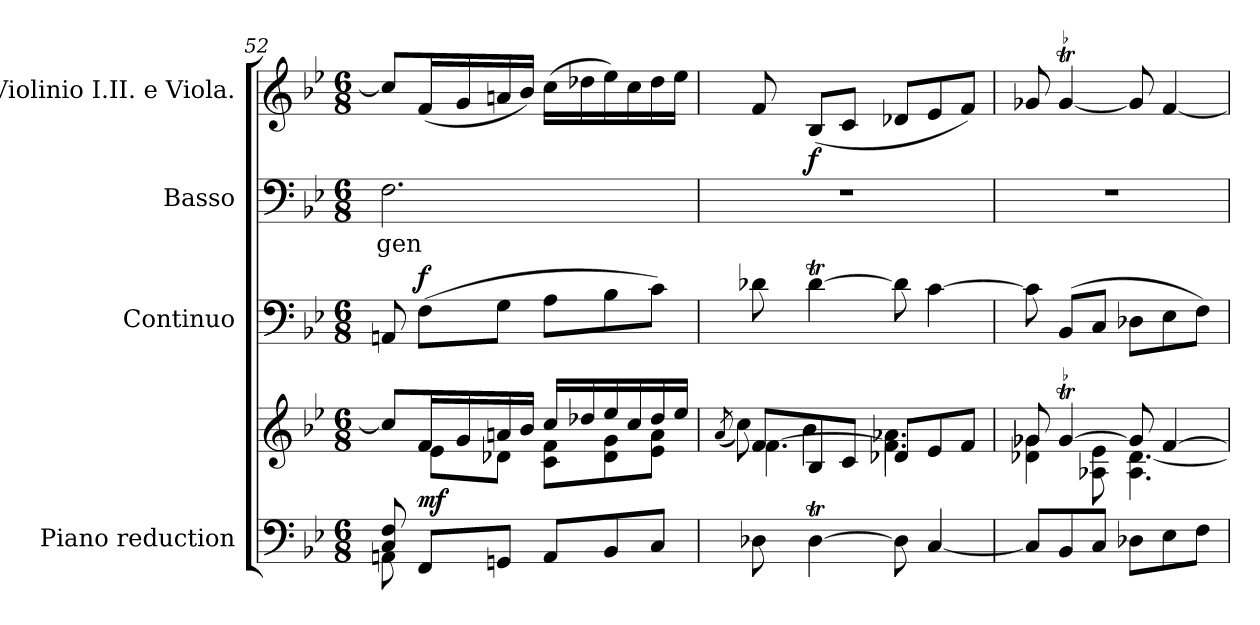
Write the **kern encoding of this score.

**kern	**kern	**dynam	**kern	**dynam	**kern	**text	**kern	**dynam
*part4	*part4	*part4	*part3	*part3	*part2	*part2	*part1	*part1
*staff5	*staff4	*staff4/5	*staff3	*staff3	*staff2	*staff2	*staff1	*staff1
*I"Piano reduction	*	*	*I"Continuo	*	*I"Basso	*	*I"Violinio I.II. e Viola.	*
*I'Pno	*	*	*	*	*	*	*	*
*clefF4	*clefG2	*	*clefF4	*	*clefF4	*	*clefG2	*
*k[b-e-]	*k[b-e-]	*	*k[b-e-]	*	*k[b-e-]	*	*k[b-e-]	*
*M6/8	*M6/8	*	*M6/8	*	*M6/8	*	*M6/8	*
=52	=52	=52	=52	=52	=52	=52	=52	=52
*^	*^	*	*	*	*	*	*	*
!	!	!	!	!	!	!	!	!LO:LY:b	!	!
8C/ 8F/	8AAn\	8cc/L]	8ryy	.	8AAn/	.	2.F\	-gen	8cc/L]	.
!	!	!	!	!LO:DY:a=2	!	!LO:DY:a	!	!	!	!
2ryy	8FF/L	16f/L	8e-\L	mf	(>8F\L	f	.	.	(<16f/L	.
.	.	16g/	.	.	.	.	.	.	16g/	.
.	8GGn/J	16an/	8d-X\J	.	8G\J	.	.	.	16an/	.
.	.	16b-/JJ	.	.	.	.	.	.	16b-/JJ)	.
.	8AA/L	16cc/LL	8c\ 8f\L	.	8A\L	.	.	.	(>16cc\LL	.
.	.	16dd-X/	.	.	.	.	.	.	16dd-X\	.
.	8BB-/	16ee-/	8d-\ 8g\	.	8B-\	.	.	.	16ee-\)	.
.	.	16cc/	.	.	.	.	.	.	16cc\	.
8ryy	8C/J	16dd-/	8e-\ 8a\J	.	8c\J)	.	.	.	16dd-\	.
.	.	16ee-/JJ	.	.	.	.	.	.	16ee-\JJ	.
*v	*v	*	*	*	*	*	*	*	*	*
!!LO:PB:g=z
=53	=53	=53	=53	=53	=53	=53	=53	=53	=53
.	.	(<8qa/	.	.	.	.	.	.	.
*	*	*^	*	*	*	*	*	*	*
8D-X\	8f/L	8cc\)	[4.f\	.	8d-X\	.	2.r	.	8f/	.
!	!	!	!	!	!	!	!	!	!	!LO:DY:b
[4D-T\	8B-/	4b-\	.	.	[4d-T\	.	.	.	(<8B-/L	f
.	8c/J	.	.	.	.	.	.	.	8c/J	.
8D-\]	8d-X/L	4.a-X\	4.f\]	.	8d-\]	.	.	.	8d-X/L	.
[4C/	8e-/	.	.	.	[4c\	.	.	.	8e-/	.
.	8f/J	.	.	.	.	.	.	.	8f/J)	.
*	*	*v	*v	*	*	*	*	*	*	*
=54	=54	=54	=54	=54	=54	=54	=54	=54	=54
8C/L]	8g-X/	4d-X\ 4g-\	.	8c\]	.	2.r	.	8g-X/	.
8BB-/	[4g-T/	.	.	(>8BB-/L	.	.	.	[4g-T/	.
8C/J	.	8A-X\ 8e-\	.	8C/J	.	.	.	.	.
8D-X\L	8g-/]	4.A-\ [4.d-\	.	8D-X\L	.	.	.	8g-/]	.
8E-\	[4f/	.	.	8E-\	.	.	.	[4f/	.
8F\J	.	.	.	8F\J)	.	.	.	.	.
*	*v	*v	*	*	*	*	*	*	*
=	=	=	=	=	=	=	=	=
*-	*-	*-	*-	*-	*-	*-	*-	*-
